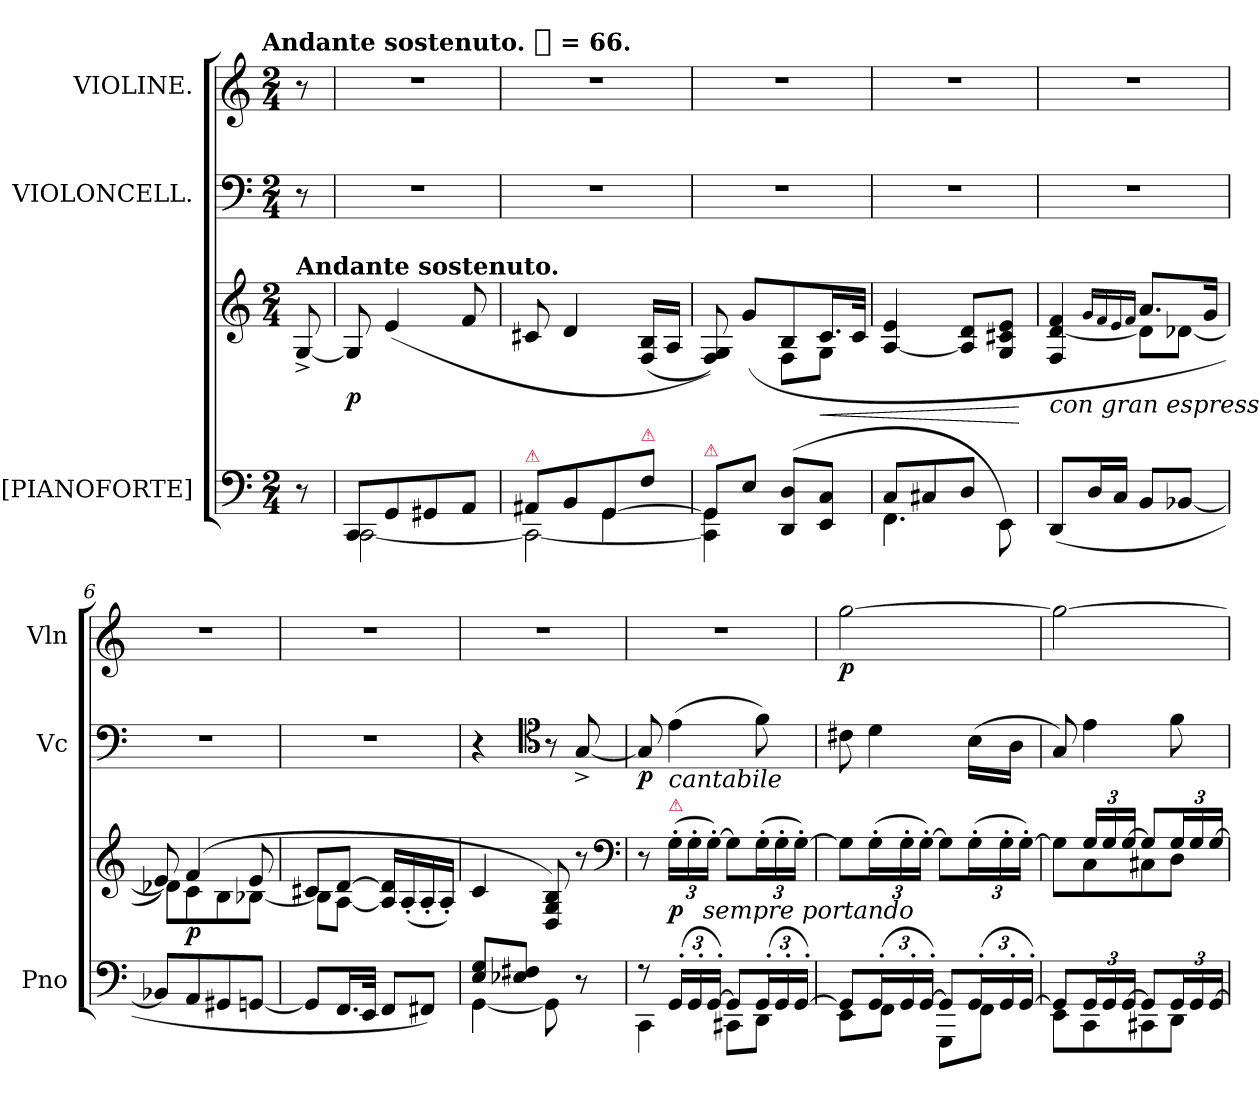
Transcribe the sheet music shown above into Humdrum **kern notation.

**kern	**kern	**dynam	**kern	**dynam	**kern	**dynam
*part3	*part3	*part3	*part2	*part2	*part1	*part1
*staff4	*staff3	*staff3/4	*staff2	*staff2	*staff1	*staff1
*I"[PIANOFORTE]	*	*	*I"VIOLONCELL.	*	*I"VIOLINE.	*
*I'Pno	*	*	*I'Vc	*	*I'Vln	*
*clefF4	*clefG2	*	*clefF4	*	*clefG2	*
*k[]	*k[]	*	*k[]	*	*k[]	*
*C:	*C:	*	*C:	*	*C:	*
!!LO:TX:omd:t=Andante sostenuto. [8th] = 66.
*M2/4	*M2/4	*	*M2/4	*	*M2/4	*
*MM33	*MM33	*	*MM33	*	*MM33	*
=	=	=	=	=	=	=
!	!LO:TX:a:B:t=Andante sostenuto.	!	!	!	!	!
8r	[8G^/	.	8r	.	8r	.
=1	=1	=1	=1	=1	=1	=1
!LO:N:vis=2	!	!	!	!	!	!
*^	*	*	*	*	*	*
8CC/	[2CC\	8G/]	p	2r	.	2r	.
8GG/	.	(>4e/	.	.	.	.	.
8GG#X/	.	.	.	.	.	.	.
8AA/J	.	8f/	.	.	.	.	.
=2	=2	=2	=2	=2	=2	=2	=2
*	*^	*	*	*	*	*	*
!LO:TX:a:color=crimson:t=⚠	!	!	!	!	!	!	!	!
8AA#X/L	2CC\_	4ryy	8c#X/	.	2r	.	2r	.
8BB/	.	.	4d/	.	.	.	.	.
8GG/	.	[4GG\	.	.	.	.	.	.
!LO:TX:a:color=crimson:t=⚠	!	!	!	!	!	!	!	!
8F\J	.	.	(16F/ 16B/LL	.	.	.	.	.
.	.	.	16A/JJ	.	.	.	.	.
*	*v	*v	*	*	*	*	*	*
=3	=3	=3	=3	=3	=3	=3	=3
*	*	*^	*	*	*	*	*
!LO:TX:a:color=crimson:t=⚠	!	!	!	!	!	!	!	!
8GG/L	4CC]\ 4GG]\	8F/ 8G/))	4ryy	.	2r	.	2r	.
8E\J	.	(>8g/L	.	.	.	.	.	.
(<8DD/ 8D/L	4ryy	8B/	8F\L	.	.	.	.	.
!	!	!	!	!LO:HP:b	!	!	!	!
8EE/ 8C/J	.	16.c/L	8G\J	<	.	.	.	.
.	.	32c/JJk	.	.	.	.	.	.
*	*	*v	*v	*	*	*	*	*
=4	=4	=4	=4	=4	=4	=4	=4
8C/L	4.FF\	[4A/ 4e/	.	2r	.	2r	.
8C#X/	.	.	.	.	.	.	.
8D/J	.	8A]/ 8d/L	.	.	.	.	.
8EE\)	8ryy	8G/ 8c#X/ 8e/J	.	.	.	.	.
*v	*v	*	*	*	*	*	*
.	.	[	.	.	.	.
=5	=5	=5	=5	=5	=5	=5
*	*^	*	*	*	*	*
!	!LO:TX:b:i:t=con gran espress.	!	!	!	!	!	!
(8DD/L	4F/ [4d/ 4f/	4ryy	.	2r	.	2r	.
16D/L	.	.	.	.	.	.	.
16C/JJ	.	.	.	.	.	.	.
.	16qqg/LL	.	.	.	.	.	.
.	16qqf/	.	.	.	.	.	.
.	16qqe/	.	.	.	.	.	.
.	16qqf/JJ	.	.	.	.	.	.
8BB/L	8.a/L	8d\L]	.	.	.	.	.
[8BB-X/J	.	[8d-X\J	.	.	.	.	.
.	16g/Jk	.	.	.	.	.	.
=6	=6	=6	=6	=6	=6	=6	=6
8BB-X/L]	8e/)	8d-X\L]	.	2r	.	2r	.
8AA/	(4f/	8c\	p	.	.	.	.
8GG#X/	.	8B\	.	.	.	.	.
[8GGn/J	8e/	[8B-X\J	.	.	.	.	.
=7	=7	=7	=7	=7	=7	=7	=7
8GG/L]	8c#X/L	8B-\L]	.	2r	.	2r	.
16.FF/L	[8d/J	[8A\J	.	.	.	.	.
32EE/JJk	.	.	.	.	.	.	.
8FF/L	16A]/ 16d]/LL	4ryy	.	.	.	.	.
.	(16A'/	.	.	.	.	.	.
8FF#X/J)	16A'/	.	.	.	.	.	.
.	16A'/JJ)	.	.	.	.	.	.
*	*v	*v	*	*	*	*	*
=8	=8	=8	=8	=8	=8	=8
*^	*	*	*	*	*	*
8E/ 8G/L	[4GG\	4c/	.	4r	.	2r	.
8E-X/ 8F#X/J	.	.	.	.	.	.	.
*	*	*	*	*clefC4	*	*	*
8ryy	8GG\]	8D/ 8G/ 8B/)	.	8r	.	.	.
8r	8ryy	8r	.	[8G^>/	.	.	.
*	*	*clefF4	*	*	*	*	*
=9	=9	=9	=9	=9	=9	=9	=9
8r	4CC\	8r	.	8G/]	p	2r	.
!	!	!	!	!LO:TX:b:i:t=cantabile	!	!	!
!	!	!LO:TX:a:color=crimson:t=⚠	!	!	!	!	!
(24GG'/LL	.	(24G'\LL	p	(4e\	.	.	.
24GG'/	.	24G'\	.	.	.	.	.
!	!	!LO:TX:b:i:t=sempre portando	!	!	!	!	!
[24GG'/JJ)	.	[24G'\JJ)	.	.	.	.	.
8GG/L]	8CC#X\L	8G\L]	.	.	.	.	.
(24GG'/L	8DD\J	(24G'\L	.	8f\)	.	.	.
24GG'/	.	24G'\	.	.	.	.	.
[24GG'/JJ)	.	[24G'\JJ)	.	.	.	.	.
=10	=10	=10	=10	=10	=10	=10	=10
8GG/L]	8EE\L	8G\L]	.	8c#X\	.	[2gg\	p
(24GG'/L	8FF\J	(24G'\L	.	4d\	.	.	.
24GG'/	.	24G'\	.	.	.	.	.
[24GG'/JJ)	.	[24G'\JJ)	.	.	.	.	.
8GG/L]	8GGG\L	8G\L]	.	.	.	.	.
(24GG'/L	8FF\J	(24G'\L	.	(16B\LL	.	.	.
24GG'/	.	24G'\	.	.	.	.	.
.	.	.	.	16A\JJ	.	.	.
[24GG'/JJ)	.	[24G'\JJ)	.	.	.	.	.
=11	=11	=11	=11	=11	=11	=11	=11
*	*	*^	*	*	*	*	*
8GG/L]	8EE\L	8ryy	8G\L]	.	8G/)	.	2gg\_	.
24GG/L	8CC\	24G/LL	8C\	.	4e\	.	.	.
24GG/	.	24G/	.	.	.	.	.	.
[24GG/JJ	.	[24G/JJ	.	.	.	.	.	.
8GG/L]	8CC#X\	8G/L]	8C#X\	.	.	.	.	.
24GG/L	8DD\J	24G/L	8D\J	.	8f\	.	.	.
24GG/	.	24G/	.	.	.	.	.	.
[24GG/JJ	.	[24G/JJ	.	.	.	.	.	.
*v	*v	*	*	*	*	*	*	*
*	*v	*v	*	*	*	*	*
=	=	=	=	=	=	=
*-	*-	*-	*-	*-	*-	*-
